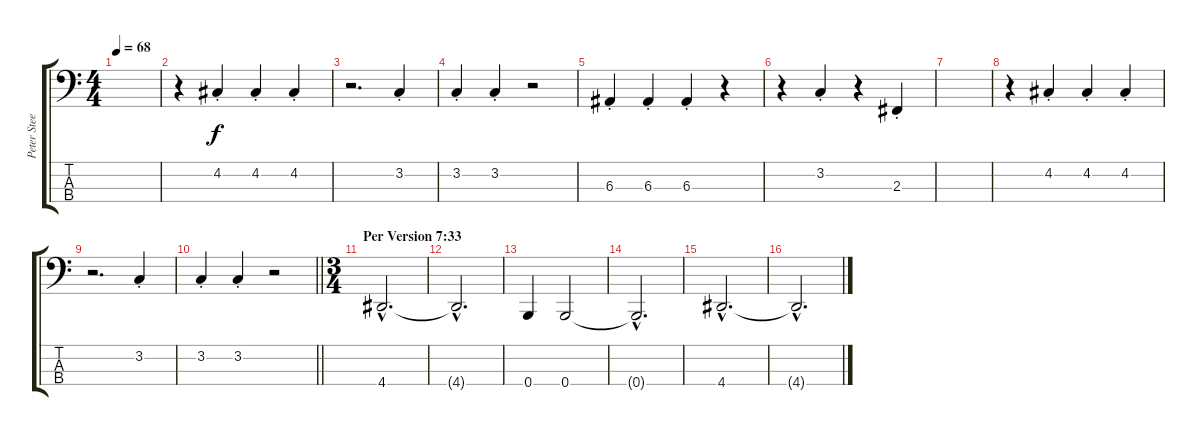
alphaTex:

\track ("Peter Steele" "Peter Stee") {instrument electricbasspick}
\staff {score tabs}
\tuning (D2 A1 E1 B0) {hide}
\ts (4 4)
\tempo 68
\clef f4
\ks c
|
r.4 4.2{st}.4 4.2{st}.4 4.2{st}.4 |
r.2{d} 3.2{st}.4 |
3.2{st}.4 3.2{st}.4 r.2 |
6.3{st}.4 6.3{st}.4 6.3{st}.4 r.4 |
r.4 3.2{st}.4 r.4 2.3{st}.4 |
|
r.4 4.2{st}.4 4.2{st}.4 4.2{st}.4 |
r.2{d} 3.2{st}.4 |
\barLineRight lightlight
3.2{st}.4 3.2{st}.4 r.2 |
\ts (3 4)
\section ("" "Per Version 7:33")
4.4{hac}.2{d dy f} |
4.4{hac t}.2{d} |
0.4.4 0.4.2 |
0.4{hac t}.2{d} |
4.4{hac}.2{d} |
4.4{hac t}.2{d}
